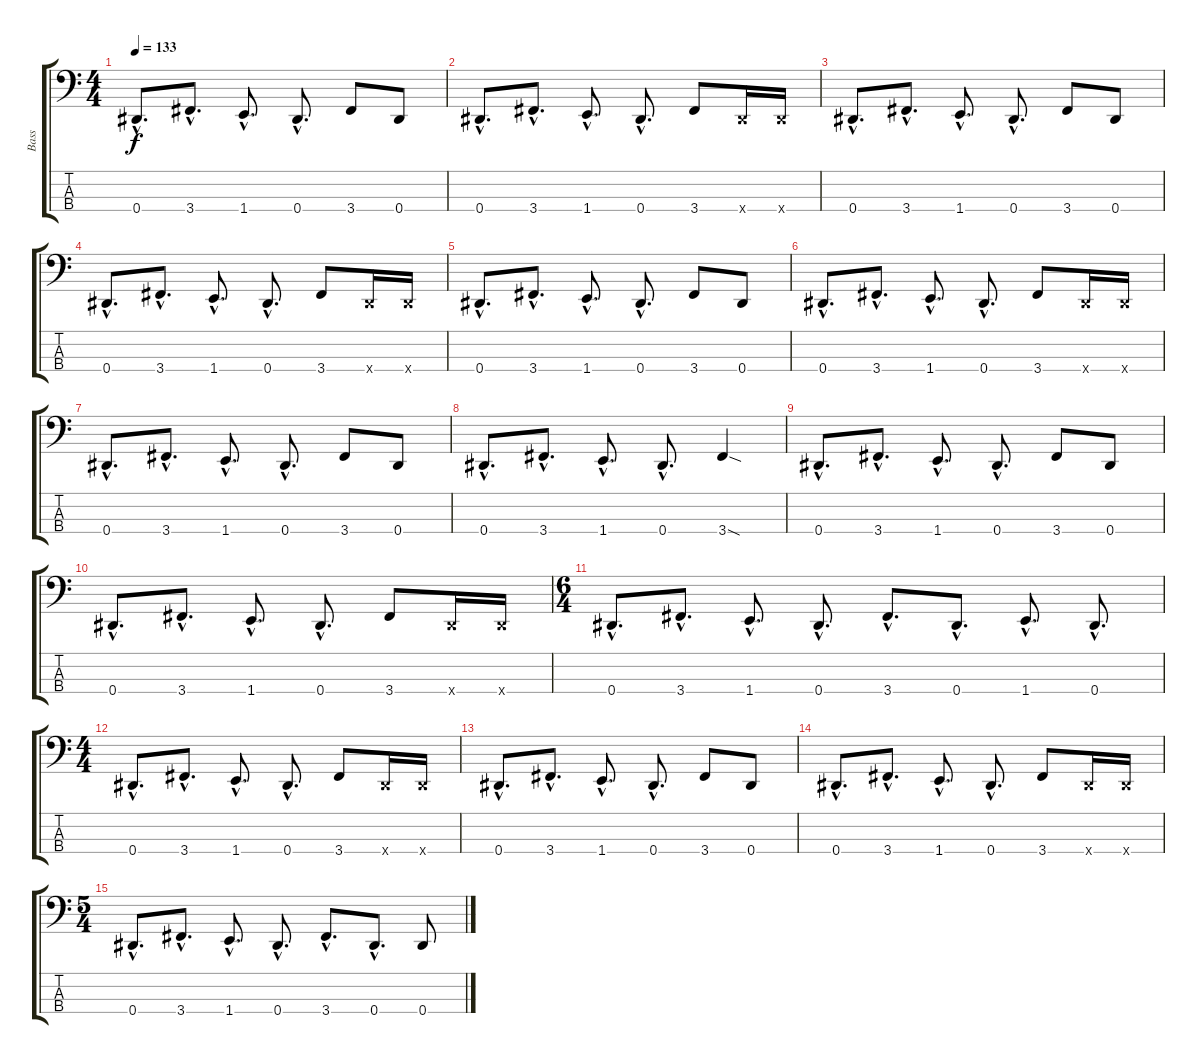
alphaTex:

\track ("Bass" "Bass") {instrument electricbasspick}
\staff {score tabs}
\tuning (Gb2 Db2 Ab1 Eb1) {hide}
\ts (4 4)
\tempo 133
\clef f4
\ks c
0.4{hac}.8{d dy f} 3.4{hac}.8{d} 1.4{hac}.8{d} 0.4{hac}.8{d} 3.4.8 0.4.8 |
0.4{hac}.8{d} 3.4{hac}.8{d} 1.4{hac}.8{d} 0.4{hac}.8{d} 3.4.8 0.4{x}.16 0.4{x}.16 |
0.4{hac}.8{d} 3.4{hac}.8{d} 1.4{hac}.8{d} 0.4{hac}.8{d} 3.4.8 0.4.8 |
0.4{hac}.8{d} 3.4{hac}.8{d} 1.4{hac}.8{d} 0.4{hac}.8{d} 3.4.8 0.4{x}.16 0.4{x}.16 |
0.4{hac}.8{d} 3.4{hac}.8{d} 1.4{hac}.8{d} 0.4{hac}.8{d} 3.4.8 0.4.8 |
0.4{hac}.8{d} 3.4{hac}.8{d} 1.4{hac}.8{d} 0.4{hac}.8{d} 3.4.8 0.4{x}.16 0.4{x}.16 |
0.4{hac}.8{d} 3.4{hac}.8{d} 1.4{hac}.8{d} 0.4{hac}.8{d} 3.4.8 0.4.8 |
\section ("" "")
0.4{hac}.8{d} 3.4{hac}.8{d} 1.4{hac}.8{d} 0.4{hac}.8{d} 3.4{sod}.4 |
0.4{hac}.8{d} 3.4{hac}.8{d} 1.4{hac}.8{d} 0.4{hac}.8{d} 3.4.8 0.4.8 |
0.4{hac}.8{d} 3.4{hac}.8{d} 1.4{hac}.8{d} 0.4{hac}.8{d} 3.4.8 0.4{x}.16 0.4{x}.16 |
\ts (6 4)
0.4{hac}.8{d} 3.4{hac}.8{d} 1.4{hac}.8{d} 0.4{hac}.8{d} 3.4{hac}.8{d} 0.4{hac}.8{d} 1.4{hac}.8{d} 0.4{hac}.8{d} |
\ts (4 4)
0.4{hac}.8{d} 3.4{hac}.8{d} 1.4{hac}.8{d} 0.4{hac}.8{d} 3.4.8 0.4{x}.16 0.4{x}.16 |
0.4{hac}.8{d} 3.4{hac}.8{d} 1.4{hac}.8{d} 0.4{hac}.8{d} 3.4.8 0.4.8 |
0.4{hac}.8{d} 3.4{hac}.8{d} 1.4{hac}.8{d} 0.4{hac}.8{d} 3.4.8 0.4{x}.16 0.4{x}.16 |
\ts (5 4)
0.4{hac}.8{d} 3.4{hac}.8{d} 1.4{hac}.8{d} 0.4{hac}.8{d} 3.4{hac}.8{d} 0.4{hac}.8{d} 0.4.8
